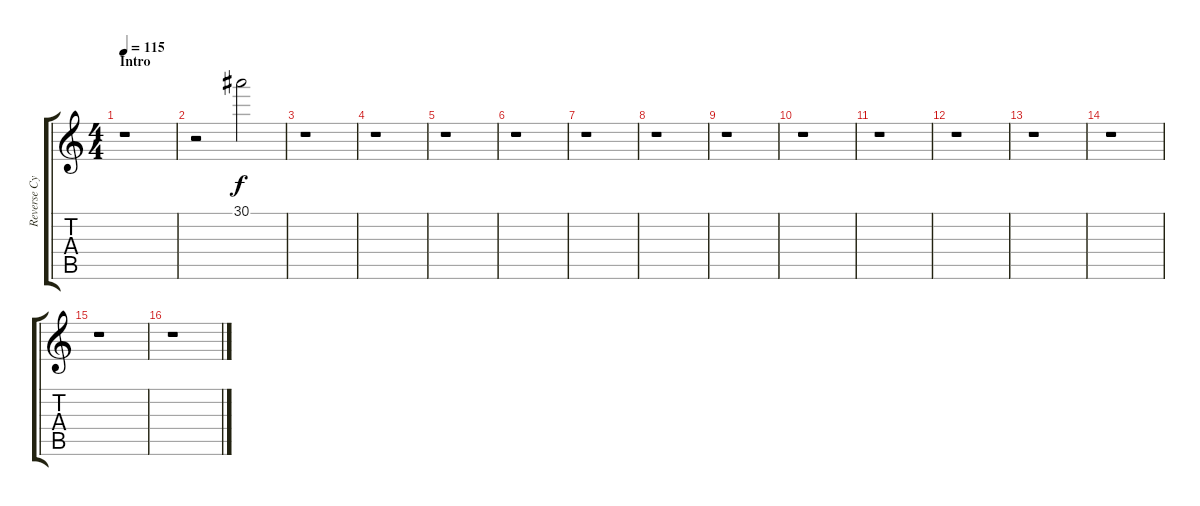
\track ("Reverse Cymbal" "Reverse Cy") {instrument reversecymbal}
\staff {score tabs}
\tuning (E4 B3 G3 D3 A2 E2) {hide}
\ts (4 4)
\section ("" "Intro")
\tempo 115
\clef g2
\ks c
r.1{dy f instrument reversecymbal} |
r.2 30.1.2 |
r.1 |
r.1 |
r.1 |
r.1 |
r.1 |
r.1 |
r.1 |
r.1 |
r.1 |
r.1 |
r.1 |
r.1 |
r.1 |
r.1
